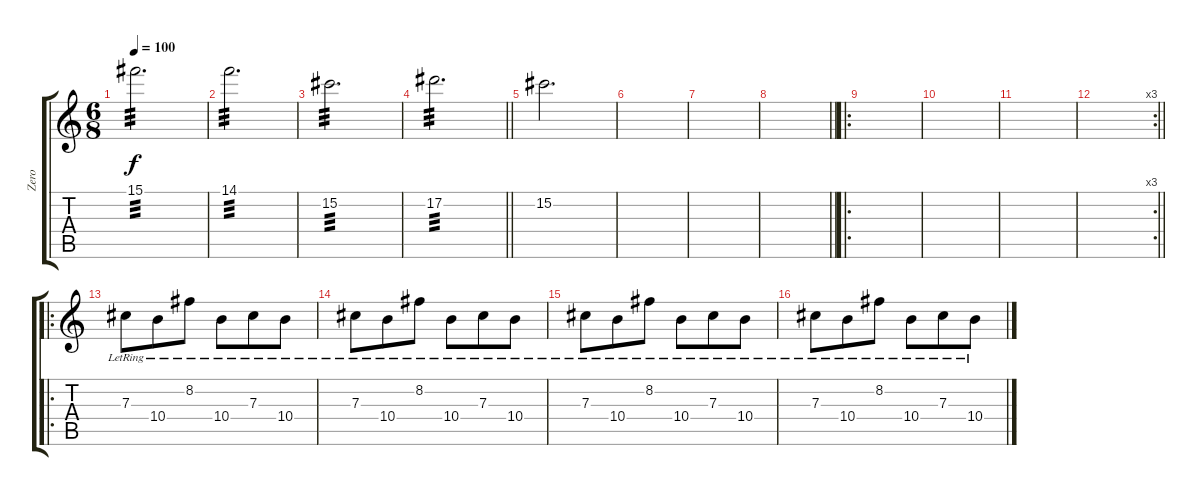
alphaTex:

\track ("Zero" "Zero") {instrument electricguitarjazz}
\staff {score tabs}
\tuning (Eb4 Bb3 Gb3 Db3 Ab2 Eb2) {hide}
\ts (6 8)
\tempo 100
\clef g2
\ks c
15.1.2{d tp 3 dy f} |
14.1.2{d tp 3} |
15.2.2{d tp 3} |
\barLineRight lightlight
17.2.2{d tp 3} |
15.2.2{d} |
|
|
\barLineRight lightlight
|
\ro
|
|
|
\rc 3
\barLineRight lightlight
|
\ro
7.3{lr}.8{instrument electricguitarjazz} 10.4{lr}.8 8.2{lr}.8 10.4{lr}.8 7.3{lr}.8 10.4{lr}.8 |
7.3{lr}.8 10.4{lr}.8 8.2{lr}.8 10.4{lr}.8 7.3{lr}.8 10.4{lr}.8 |
7.3{lr}.8 10.4{lr}.8 8.2{lr}.8 10.4{lr}.8 7.3{lr}.8 10.4{lr}.8 |
7.3{lr}.8 10.4{lr}.8 8.2{lr}.8 10.4{lr}.8 7.3{lr}.8 10.4{lr}.8
